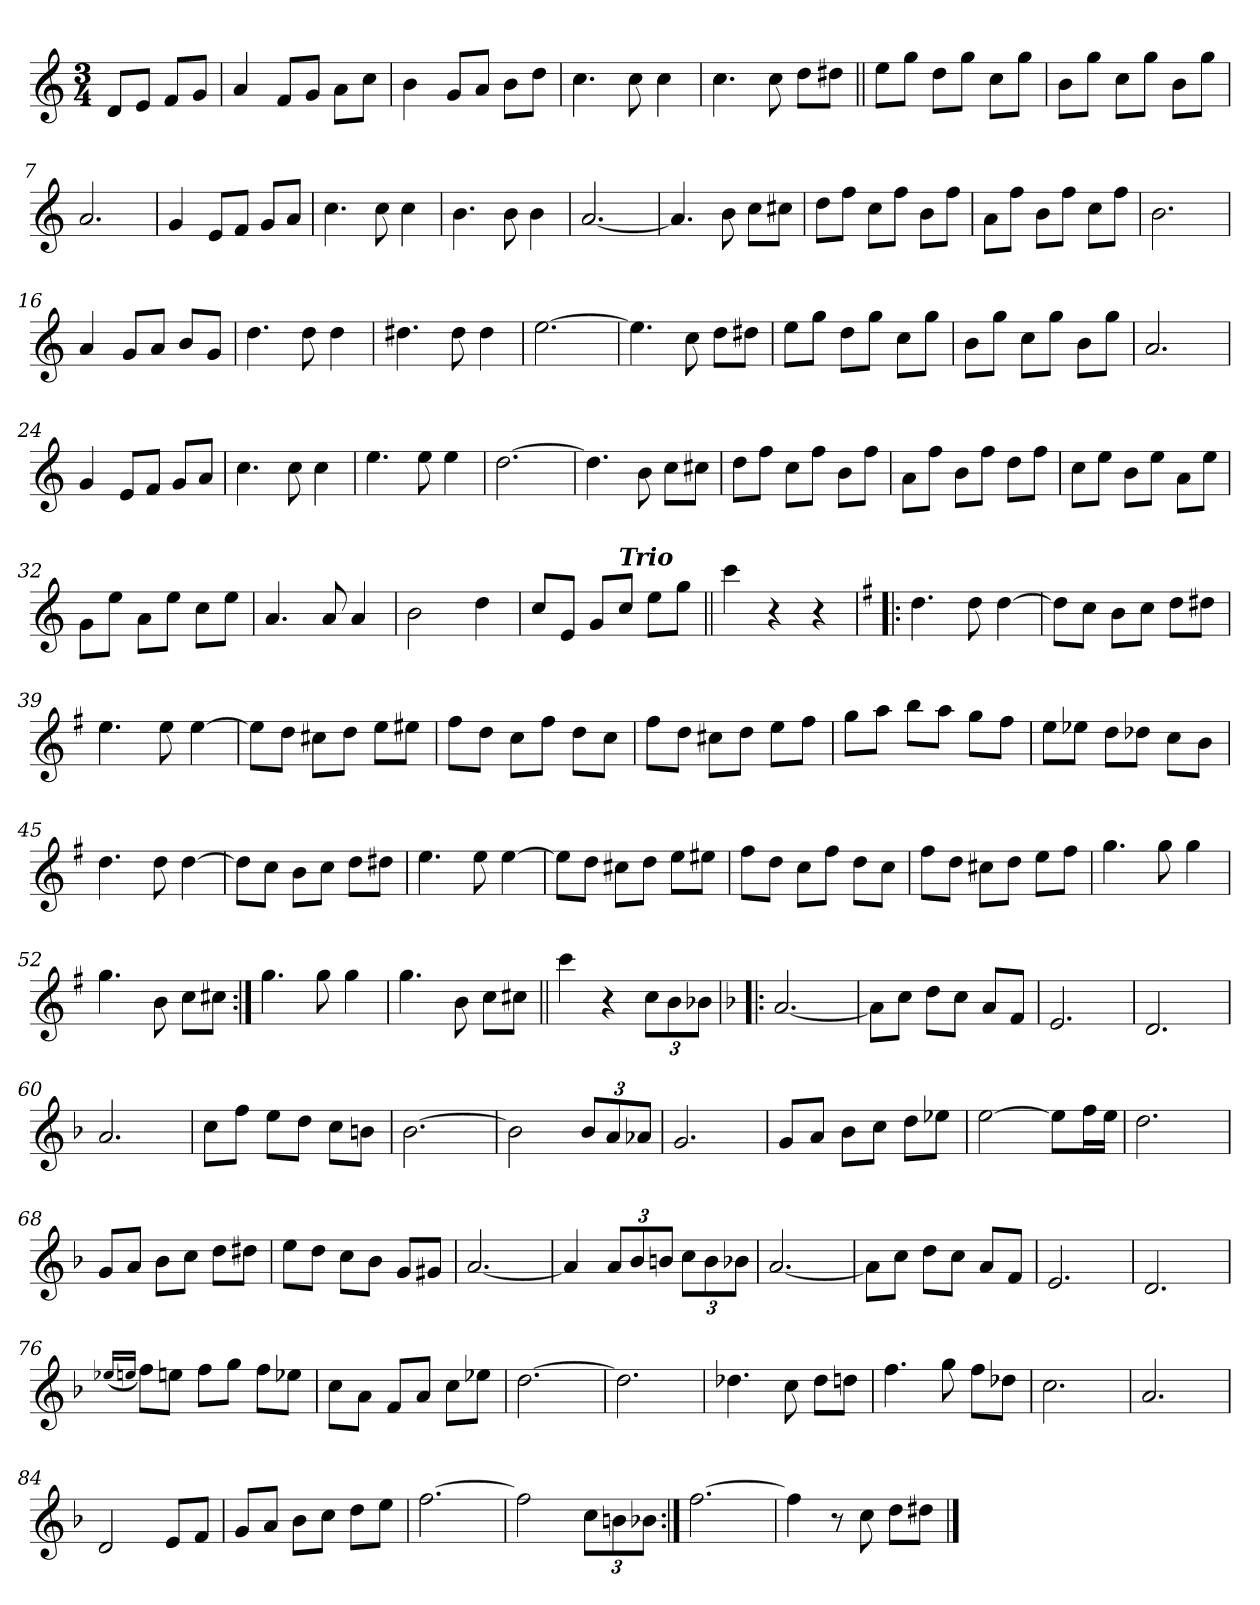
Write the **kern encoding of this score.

**kern
*part1
*staff1
*clefG2
*k[]
*C:
*M3/4
=
8d/L
8e/J
8f/L
8g/J
=1
4a/
8f/L
8g/J
8a\L
8cc\J
=2
4b\
8g/L
8a/J
8b\L
8dd\J
=3
4.cc\
8cc\
4cc\
=4
4.cc\
8cc\
8dd\L
8dd#X\J
!!LO:LB:g=z
=5||
8ee\L
8gg\J
8dd\L
8gg\J
8cc\L
8gg\J
=6
8b\L
8gg\J
8cc\L
8gg\J
8b\L
8gg\J
=7
2.a/
=8
4g/
8e/L
8f/J
8g/L
8a/J
=9
4.cc\
8cc\
4cc\
=10
4.b\
8b\
4b\
=11
[2.a/
=12
4.a/]
8b\
8cc\L
8cc#X\J
!!LO:LB:g=z
=13
8dd\L
8ff\J
8cc\L
8ff\J
8b\L
8ff\J
=14
8a\L
8ff\J
8b\L
8ff\J
8cc\L
8ff\J
=15
2.b\
=16
4a/
8g/L
8a/J
8b/L
8g/J
=17
4.dd\
8dd\
4dd\
=18
4.dd#X\
8dd#\
4dd#\
=19
[2.ee\
!!LO:LB:g=z
=20
4.ee\]
8cc\
8dd\L
8dd#X\J
=21
8ee\L
8gg\J
8dd\L
8gg\J
8cc\L
8gg\J
=22
8b\L
8gg\J
8cc\L
8gg\J
8b\L
8gg\J
=23
2.a/
=24
4g/
8e/L
8f/J
8g/L
8a/J
=25
4.cc\
8cc\
4cc\
=26
4.ee\
8ee\
4ee\
=27
[2.dd\
=28
4.dd\]
8b\
8cc\L
8cc#X\J
!!LO:LB:g=z
=29
8dd\L
8ff\J
8cc\L
8ff\J
8b\L
8ff\J
=30
8a\L
8ff\J
8b\L
8ff\J
8dd\L
8ff\J
=31
8cc\L
8ee\J
8b\L
8ee\J
8a\L
8ee\J
=32
8g\L
8ee\J
8a\L
8ee\J
8cc\L
8ee\J
=33
4.a/
8a/
4a/
=34
2b\
4dd\
=35
8cc/L
8e/J
8g/L
!LO:TX:a:Bi:t=Trio
8cc/J
8ee\L
8gg\J
=36||
4ccc\
4r
4r
!!LO:LB:g=z
=37!|:
*k[f#]
*G:
4.dd\
8dd\
[4dd\
=38
8dd\L]
8cc\J
8b\L
8cc\J
8dd\L
8dd#X\J
=39
4.ee\
8ee\
[4ee\
=40
8ee\L]
8dd\J
8cc#X\L
8dd\J
8ee\L
8ee#X\J
=41
8ff#\L
8dd\J
8cc\L
8ff#\J
8dd\L
8cc\J
=42
8ff#\L
8dd\J
8cc#X\L
8dd\J
8ee\L
8ff#\J
!!LO:LB:g=z
=43
8gg\L
8aa\J
8bb\L
8aa\J
8gg\L
8ff#\J
=44
8ee\L
8ee-X\J
8dd\L
8dd-X\J
8cc\L
8b\J
=45
4.dd\
8dd\
[4dd\
=46
8dd\L]
8cc\J
8b\L
8cc\J
8dd\L
8dd#X\J
=47
4.ee\
8ee\
[4ee\
=48
8ee\L]
8dd\J
8cc#X\L
8dd\J
8ee\L
8ee#X\J
!!LO:LB:g=z
=49
8ff#\L
8dd\J
8cc\L
8ff#\J
8dd\L
8cc\J
=50
8ff#\L
8dd\J
8cc#X\L
8dd\J
8ee\L
8ff#\J
=51
4.gg\
8gg\
4gg\
=52
4.gg\
8b\
8cc\L
8cc#X\J
=53:|!
4.gg\
8gg\
4gg\
=54
4.gg\
8b\
8cc\L
8cc#X\J
!!LO:PB:g=z
=55||
4ccc\
4r
12cc\L
12b\
12b-X\J
=56!|:
*k[b-]
*F:
[2.a/
=57
8a\L]
8cc\J
8dd\L
8cc\J
8a/L
8f/J
=58
2.e/
=59
2.d/
=60
2.a/
!!LO:LB:g=z
=61
8cc\L
8ff\J
8ee\L
8dd\J
8cc\L
8bn\J
=62
[2.b-\
=63
2b-\]
12b-/L
12a/
12a-X/J
=64
2.g/
=65
8g/L
8a/J
8b-\L
8cc\J
8dd\L
8ee-X\J
=66
[2ee\
8ee\L]
16ff\L
16ee\JJ
!!LO:LB:g=z
=67
2.dd\
=68
8g/L
8a/J
8b-\L
8cc\J
8dd\L
8dd#X\J
=69
8ee\L
8dd\J
8cc\L
8b-\J
8g/L
8g#X/J
=70
[2.a/
=71
4a/]
12a/L
12b-/
12bn/J
12cc\L
12b\
12b-X\J
=72
[2.a/
!!LO:LB:g=z
=73
8a\L]
8cc\J
8dd\L
8cc\J
8a/L
8f/J
=74
2.e/
=75
2.d/
=76
(<16qee-X/LL
16qeen/JJ
8ff\L)
8ee\J
8ff\L
8gg\J
8ff\L
8ee-X\J
=77
8cc\L
8a\J
8f/L
8a/J
8cc\L
8ee-X\J
=78
[2.dd\
!!LO:LB:g=z
=79
2.dd\]
=80
4.dd-X\
8cc\
8dd-\L
8ddn\J
=81
4.ff\
8gg\
8ff\L
8dd-X\J
=82
2.cc\
=83
2.a/
=84
2d/
8e/L
8f/J
!!LO:LB:g=z
=85
8g/L
8a/J
8b-\L
8cc\J
8dd\L
8ee\J
=86
[2.ff\
=87
2ff\]
12cc\L
12bn\
12b-X\J
=88:|!
[2.ff\
=89
4ff\]
8r
8cc\
8dd\L
8dd#X\J
==
*-
